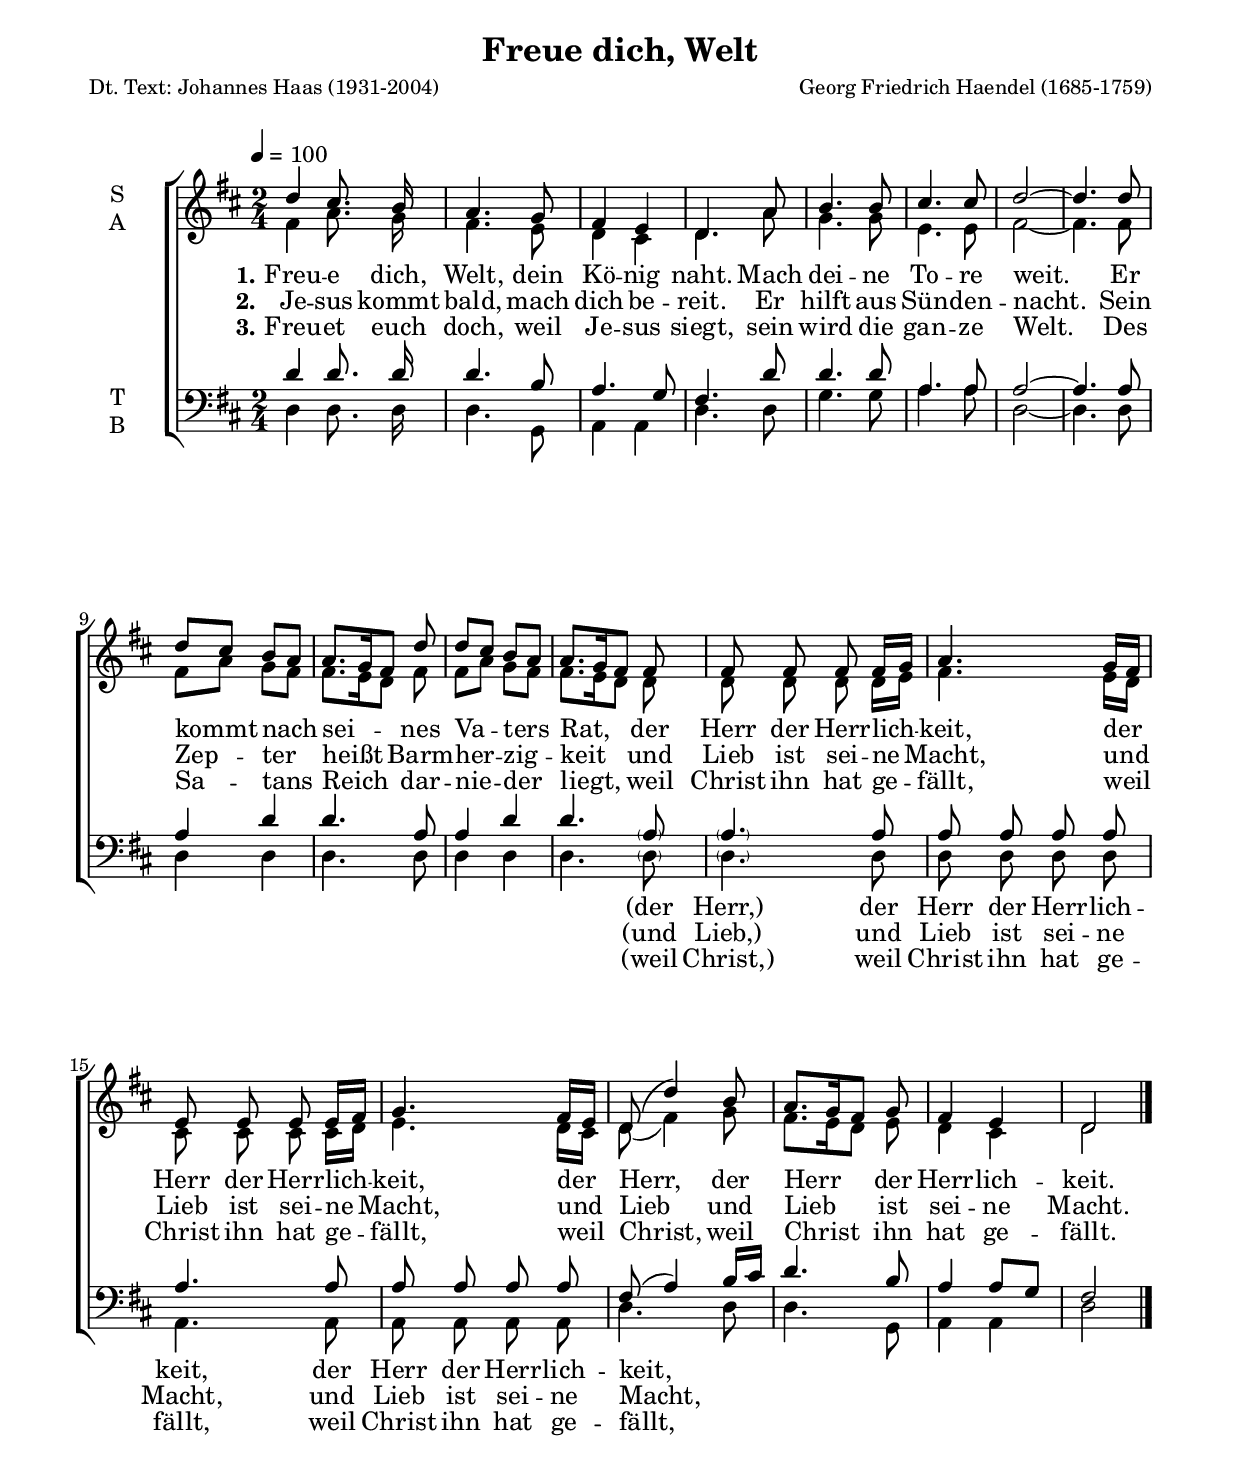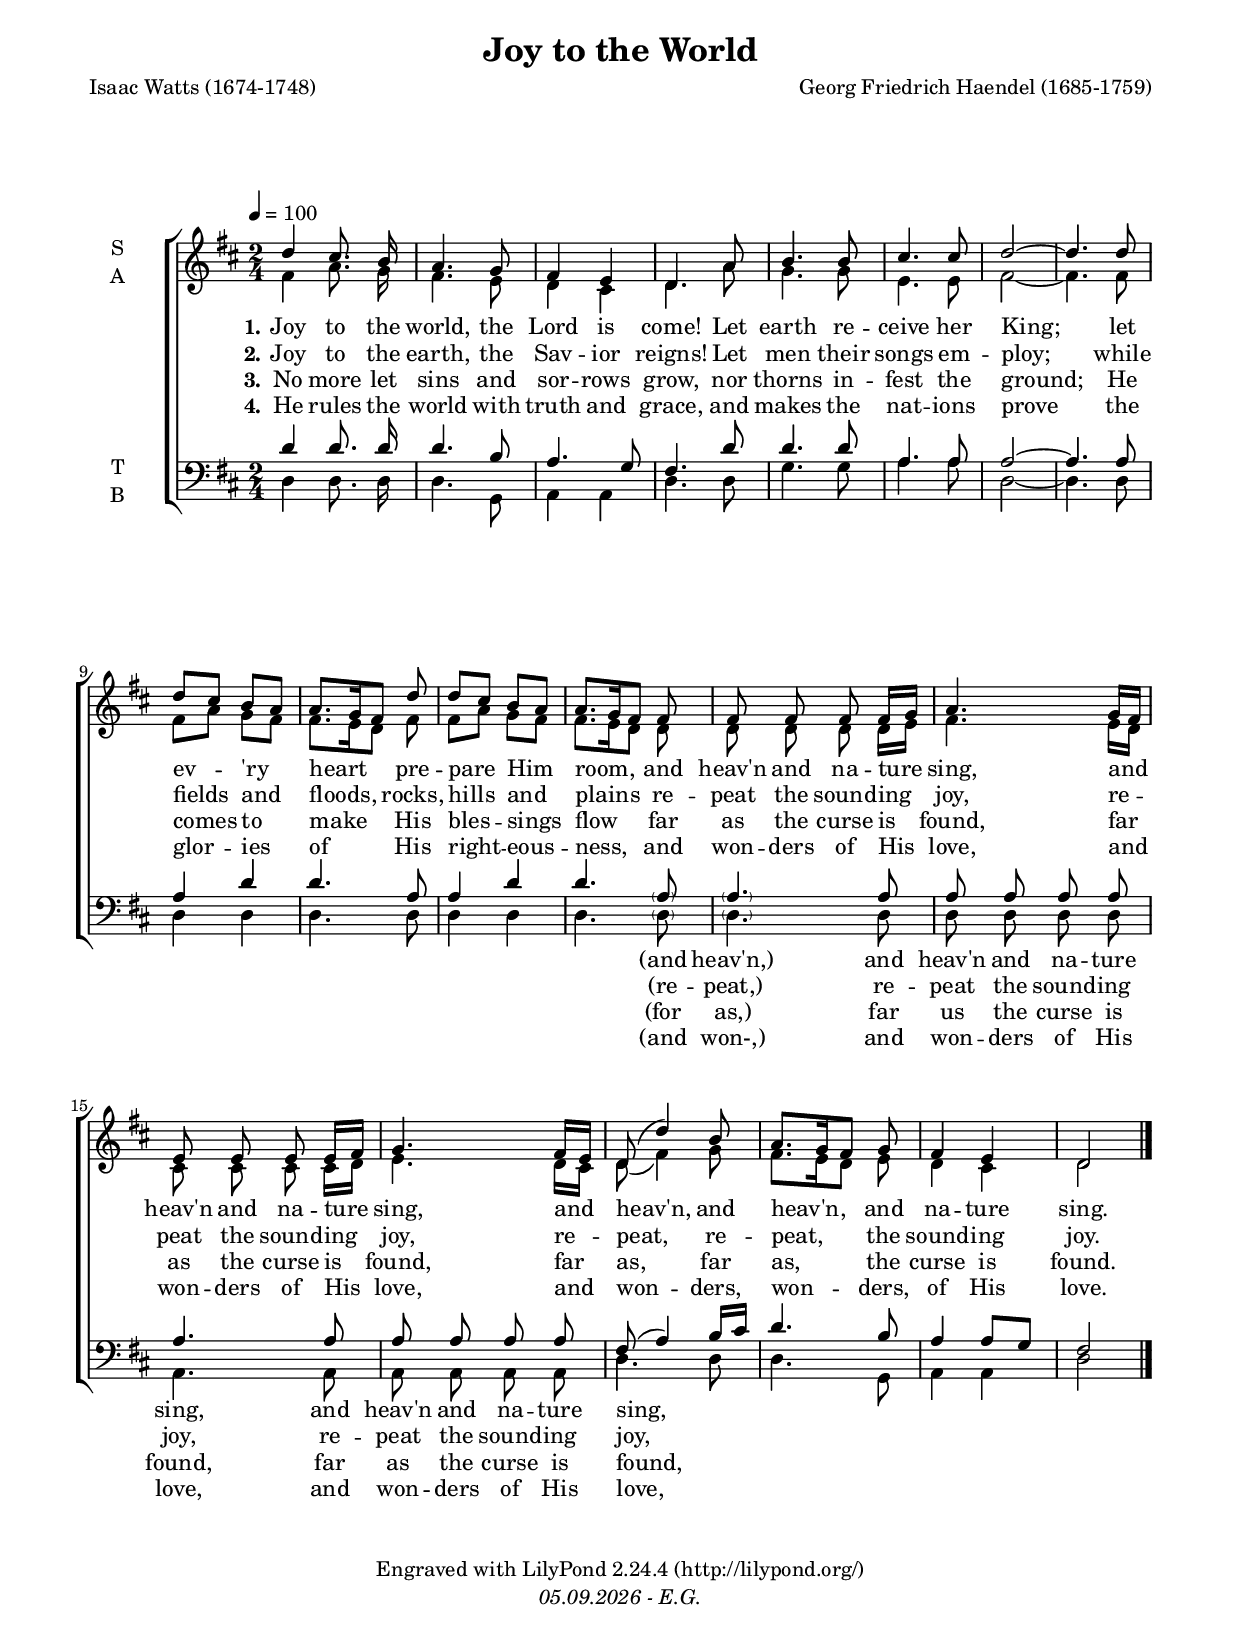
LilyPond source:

\version "2.23.0"

%#(set-default-paper-size "a4")

\language "deutsch"
%\include "deutsch.ly"

date = #(strftime "%d.%m.%Y" (localtime (current-time)))
LilypondVersion = \markup { "LilyPond" \simple #(lilypond-version) "(http://lilypond.org/)" }

\header {
  title = "Freue dich, Welt"
%  subtitle = \markup \small ""
  composer =  "Georg Friedrich Haendel (1685-1759)"
%  poet = "Dt. Text: Johannes Haas (1931-2004(?))"
  poet = "Dt. Text: Johannes Haas (1931-2004)"
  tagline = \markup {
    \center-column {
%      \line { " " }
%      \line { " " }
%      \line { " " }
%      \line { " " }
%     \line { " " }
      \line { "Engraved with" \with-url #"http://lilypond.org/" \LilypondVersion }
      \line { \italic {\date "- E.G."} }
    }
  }  
}

\paper {
  #(set-paper-size "a4")
  top-margin = 1.5\cm
  bottom-margin = 1.5\cm
  left-margin = 1.5\cm
  right-margin = 1.5\cm
  print-page-number = ##f %false 
  ragged-last-bottom = ##f
  between-system-padding = 3\cm
  markup-system-spacing =
  #'((basic-distance . 6)
     (minimum-distance . 8)
     (padding . 1)
     (stretchability . 12))
  system-system-spacing =
  #'((basic-distance . 14)
     (minimum-distance . 8)
     (padding . 1)
     (stretchability . 12))
%  
%    #'((basic-distance . 22)
%       (minimum-distance . 8)
%       (padding . 3)
%       (stretchability . 60)) % defaults: 12, 8, 1, 60
}

global = {
  \time 2/4
  \key d \major
  \tempo 4=100
  \autoBeamOff
}

soprano = \relative c'' {
  \global
  d4 cis8. h16 |
  a4. g8 |
  fis4 e |
  d4. a'8 |
  h4. h8 |
  cis4. cis8 |
  d2~ |
  d4. d8 |
  d8[ cis] h[ a] |
  a8.[ g16 fis8] d' |
  d8[ cis] h[ a] |
  a8.[ g16 fis8] fis |
  fis fis fis fis16[ g] |
  a4. g16[ fis] |
  e8 e e e16[ fis] |
  g4. fis16[ e] |
  d8( d'4) h8 | 
  a8.[ g16 fis8] g |
  fis4 e |
  d2 |
  \bar "|."
}

alto = \relative c' {
  \global
  fis4 a8. g16 |
  fis4. e8 |
  d4 cis |
  d4. a'8 |
  g4. g8 |
  e4. e8 |
  fis2~ |
  fis4. fis8 |
  fis8[ a] g[ fis] |
  fis8.[ e16 d8] fis |
  fis8[ a] g[ fis] |
  fis8.[ e16 d8] d |
  d d d d16[ e] |
  fis4. e16[ d] |
  cis8 cis cis cis16[ d] |
  e4. d16[ cis] |
  d8( fis4) g8 |
  fis8.[ e16 d8] e |
  d4 cis |
  d2
}

tenor = \relative c' {
  \global
  d4 d8. d16 |
  d4. h8 |
  a4. g8 |
  fis4. d'8 |
  d4. d8 |
  a4. a8 |
  a2~ |
  a4. a8 |
  a4 d |
  d4. a8 |
  a4 d |
  d4. \parenthesize a8 |
  \parenthesize a4. a8 |
  a a a a |
  a4. a8 |
  a a a a |
  fis( a4) h16[ cis] |
  d4. h8 |
  a4 a8[ g] |
  fis2
}

bass = \relative c {
  \global
  d4 d8. d16 |
  d4. g,8 |
  a4 a |
  d4. d8 |
  g4. g8 |
  a4. a8 |
  d,2~ |
  d4. d8 |
  d4 d |
  d4. d8 |
  d4 d |
  d4. \parenthesize d8 |
  \parenthesize d4. d8 |
  d8 d d d |
  a4. a8 |
  a8 a a a |
  d4. d8 |
  d4. g,8 |
  a4 a |
  d2
}

verseOne = \lyricmode {
  \set stanza = "1."
  Joy to the world, the Lord is come!
  Let earth re -- ceive her King;
  let ev -- 'ry heart pre -- pare Him room,
  and heav'n and na -- ture sing,
  and heav'n and na -- ture sing,
  and heav'n, and heav'n, and na -- ture sing.
}

verseTwo = \lyricmode {
  \set stanza = "2."
  Joy to the earth, the Sav -- ior reigns!
  Let men their songs em -- ploy;
  while fields and floods, rocks, hills and plains
  re -- peat the sound -- ing joy,
  re -- peat the sound -- ing joy,
  re -- peat, re -- peat, the sound -- ing joy.
}

verseThree = \lyricmode {
  \set stanza = "3."
  No more let sins and sor -- rows grow,
  nor thorns in -- fest the ground;
  He comes to make His bles -- sings flow
  far as the curse is found,
  far as the curse is found,
  far as, far as, the curse is found. 
}

verseFour = \lyricmode {
  \set stanza = "4."
  He rules the world with truth and grace,
  and makes the nat -- ions prove
  the glor -- ies of His right -- eous -- ness,
  and won -- ders of His love,
  and won -- ders of His love,
  and won -- ders, won -- ders, of His love.  
}

verseOneMen = \lyricmode {
  \repeat unfold 22 \skip 1 
  (and heav'n,) and heav'n and na -- ture sing,
  and heav'n and na -- ture sing,
  \repeat unfold 6 \skip 1 
}

verseTwoMen = \lyricmode {
  \repeat unfold 22 \skip 1 
  (re -- peat,) re -- peat the sound -- ing joy,
  re -- peat the sound -- ing joy,
  \repeat unfold 6 \skip 1 
}

verseThreeMen = \lyricmode {
  \repeat unfold 22 \skip 1 
  (for as,) far us the curse is found,
  far as the curse is found,
  \repeat unfold 6 \skip 1 
}

verseFourMen = \lyricmode {
  \repeat unfold 22 \skip 1 
  (and won-,) and won -- ders of His love,
  and won -- ders of His love,
  \repeat unfold 6 \skip 1 
}

% Deutsche Version von Johannes Haas (1962):

stropheEins = \lyricmode {
  \set stanza = "1."
  Freu -- e dich, Welt, dein Kö -- nig naht.
  Mach dei -- ne To -- re weit.
  Er kommt nach sei -- nes Va -- ters Rat,
  der Herr der Herr -- lich -- keit,
  der Herr der Herr -- lich -- keit,
  der Herr, der Herr der Herr -- lich -- keit.  
}

stropheZwei = \lyricmode {
  \set stanza = "2."
  Je -- sus kommt bald, mach dich be -- reit.
  Er hilft aus Sün -- den -- nacht.
  Sein Zep -- ter heißt Barm -- her -- zig -- keit
  und Lieb ist sei -- ne Macht,
  und Lieb ist sei -- ne Macht,
  und Lieb und Lieb ist sei -- ne Macht.  
}

stropheDrei = \lyricmode {
  \set stanza = "3."
  Freu -- et euch doch, weil Je -- sus siegt,
  sein wird die gan -- ze Welt.
  Des Sa -- tans Reich dar -- nie -- der liegt,
  weil Christ ihn hat ge -- fällt,
  weil Christ ihn hat ge -- fällt,
  weil Christ, weil Christ ihn hat ge -- fällt.
  
}

stropheEinsMaenner = \lyricmode {
%  \set stanza = "1."
  \repeat unfold 22 \skip 1 
  (der Herr,) der Herr der Herr -- lich -- keit,
  der Herr der Herr -- lich -- keit,
  \repeat unfold 6 \skip 1 
}

stropheZweiMaenner = \lyricmode {
%  \set stanza = "2."
  \repeat unfold 22 \skip 1 
  (und Lieb,) und Lieb ist sei -- ne Macht,
  und Lieb ist sei -- ne Macht,
  \repeat unfold 6 \skip 1 
}

stropheDreiMaenner = \lyricmode {
%  \set stanza = "3."
  \repeat unfold 22 \skip 1 
  (weil Christ,) weil Christ ihn hat ge -- fällt,
  weil Christ ihn hat ge -- fällt,
  \repeat unfold 6 \skip 1 
}


%%%%%%%%%%%%%%%%%%%%%%%%%%%%%%%%%%%%%%%%%%%%%%%%%%%%%%
%%%%%%%%%%%%%%%% Deutsche Version %%%%%%%%%%%%%%%%%%%%
%%%%%%%%%%%%%%%%%%%%%%%%%%%%%%%%%%%%%%%%%%%%%%%%%%%%%%

\bookpart{
\header {
  title = "Freue dich, Welt"
%  subtitle = \markup \small ""
  composer =  "Georg Friedrich Haendel (1685-1759)"
%  poet = "Dt. Text: Johannes Haas (1931-2004(?))"
  poet = "Dt. Text: Johannes Haas (1931-2004)"
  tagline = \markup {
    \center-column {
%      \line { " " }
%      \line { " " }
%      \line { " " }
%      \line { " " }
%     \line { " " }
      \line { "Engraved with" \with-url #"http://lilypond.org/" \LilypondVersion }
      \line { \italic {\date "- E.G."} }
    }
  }  
}

#(set-global-staff-size 18)

\paper {
  #(set-paper-size "a4")
  top-margin = 1.5\cm
  bottom-margin = 1.5\cm
  left-margin = 1.5\cm
  right-margin = 1.5\cm
  print-page-number = ##f %false 
  ragged-last-bottom = ##f
  between-system-padding = 3\cm
  markup-system-spacing =
  #'((basic-distance . 6)
     (minimum-distance . 8)
     (padding . 1)
     (stretchability . 12))
  system-system-spacing =
  #'((basic-distance . 14)
     (minimum-distance . 8)
     (padding . 1)
     (stretchability . 12))
%  
%    #'((basic-distance . 22)
%       (minimum-distance . 8)
%       (padding . 3)
%       (stretchability . 60)) % defaults: 12, 8, 1, 60
}

\score {
  \new ChoirStaff <<
    \new Staff \with {
      midiInstrument = "choir aahs"
      instrumentName = \markup \center-column { S A } }
      <<
        \new Voice = "soprano" { \voiceOne \soprano }
        \new Voice = "alto" { \voiceTwo \alto }
      >>
    \new Lyrics \with {
      \override VerticalAxisGroup #'staff-affinity = #CENTER
    } \lyricsto "soprano" \stropheEins
    \new Lyrics \with {
      \override VerticalAxisGroup #'staff-affinity = #CENTER
    } \lyricsto "soprano" \stropheZwei
    \new Lyrics \with {
      \override VerticalAxisGroup #'staff-affinity = #CENTER
    } \lyricsto "soprano" \stropheDrei
    \new Staff \with {
      midiInstrument = "choir aahs"
      instrumentName = \markup \center-column { T B } }
      <<
        \clef bass
        \new Voice = "tenor" { \voiceOne \tenor }
        \new Voice = "bass" { \voiceTwo \bass }
      >>
    \new Lyrics \with {
      \override VerticalAxisGroup #'staff-affinity = #CENTER
    } \lyricsto "tenor" \stropheEinsMaenner
    \new Lyrics \with {
      \override VerticalAxisGroup #'staff-affinity = #CENTER
    } \lyricsto "tenor" \stropheZweiMaenner
    \new Lyrics \with {
      \override VerticalAxisGroup #'staff-affinity = #CENTER
    } \lyricsto "tenor" \stropheDreiMaenner
  >>
  \layout {
    #(layout-set-staff-size 20)
  }
}
}

%%%%%%%%%%%%%%%%%%%%%%%%%%%%%%%%%%%%%%%%%%%%%%%%%%%%%%
%%%%%%%%%%%%%%%% Englische Version %%%%%%%%%%%%%%%%%%%
%%%%%%%%%%%%%%%%%%%%%%%%%%%%%%%%%%%%%%%%%%%%%%%%%%%%%%

\bookpart {
\header {
  title = "Joy to the World"
%  subtitle = \markup \small ""
  composer =  "Georg Friedrich Haendel (1685-1759)"
%  poet = "Dt. Text: Johannes Haas (1931-2004(?))"
  poet = "Isaac Watts (1674-1748)"
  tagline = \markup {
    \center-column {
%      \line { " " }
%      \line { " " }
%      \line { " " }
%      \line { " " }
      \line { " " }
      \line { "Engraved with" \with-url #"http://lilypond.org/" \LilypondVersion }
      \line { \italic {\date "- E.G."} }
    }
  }  
}

\paper {
  #(set-paper-size "a4")
  top-margin = 1.5\cm
  bottom-margin = 1.5\cm
  left-margin = 1.5\cm
  right-margin = 1.5\cm
  print-page-number = ##f %false 
  ragged-last-bottom = ##f
  between-system-padding = 2\cm
  markup-system-spacing =
  #'((basic-distance . 14)
     (minimum-distance . 8)
     (padding . 1)
     (stretchability . 12))
}

\score {
  \new ChoirStaff <<
    \new Staff \with {
      midiInstrument = "choir aahs"
      instrumentName = \markup \center-column { S A } }
      <<
        \new Voice = "soprano" { \voiceOne \soprano }
        \new Voice = "alto" { \voiceTwo \alto }
      >>
    \new Lyrics \with {
      \override VerticalAxisGroup #'staff-affinity = #CENTER
    } \lyricsto "soprano" \verseOne
    \new Lyrics \with {
      \override VerticalAxisGroup #'staff-affinity = #CENTER
    } \lyricsto "soprano" \verseTwo
    \new Lyrics \with {
      \override VerticalAxisGroup #'staff-affinity = #CENTER
    } \lyricsto "soprano" \verseThree
    \new Lyrics \with {
      \override VerticalAxisGroup #'staff-affinity = #CENTER
    } \lyricsto "soprano" \verseFour
    \new Staff \with {
      midiInstrument = "choir aahs"
      instrumentName = \markup \center-column { T B } }
      <<
        \clef bass
        \new Voice = "tenor" { \voiceOne \tenor }
        \new Voice = "bass" { \voiceTwo \bass }
      >>
    \new Lyrics \with {
      \override VerticalAxisGroup #'staff-affinity = #CENTER
    } \lyricsto "tenor" \verseOneMen
    \new Lyrics \with {
      \override VerticalAxisGroup #'staff-affinity = #CENTER
    } \lyricsto "tenor" \verseTwoMen
    \new Lyrics \with {
      \override VerticalAxisGroup #'staff-affinity = #CENTER
    } \lyricsto "tenor" \verseThreeMen
    \new Lyrics \with {
      \override VerticalAxisGroup #'staff-affinity = #CENTER
    } \lyricsto "tenor" \verseFourMen
  >>
  \layout {
    #(layout-set-staff-size 18)
  }
}

\score {
  \new ChoirStaff <<
    \new Staff  <<
      \new Voice  { \global \soprano }
			  \set Staff.midiInstrument = "Voice Oohs"			
    >>
    \new Staff  <<
      \new Voice  { \global \alto }
			  \set Staff.midiInstrument = "Voice Oohs"			
    >>
    \new Staff  <<
      \new Voice  { \global \tenor }
			  \set Staff.midiInstrument = "Voice Oohs"			
    >>
    \new Staff  <<
      \new Voice  { \global \bass }
			  \set Staff.midiInstrument = "Voice Oohs"			
    >>
  >>
  \midi {
%    \context {
%      \Score
%        tempoWholesPerMinute = #(ly:make-moment 92 2)
%    }
  }
}
}